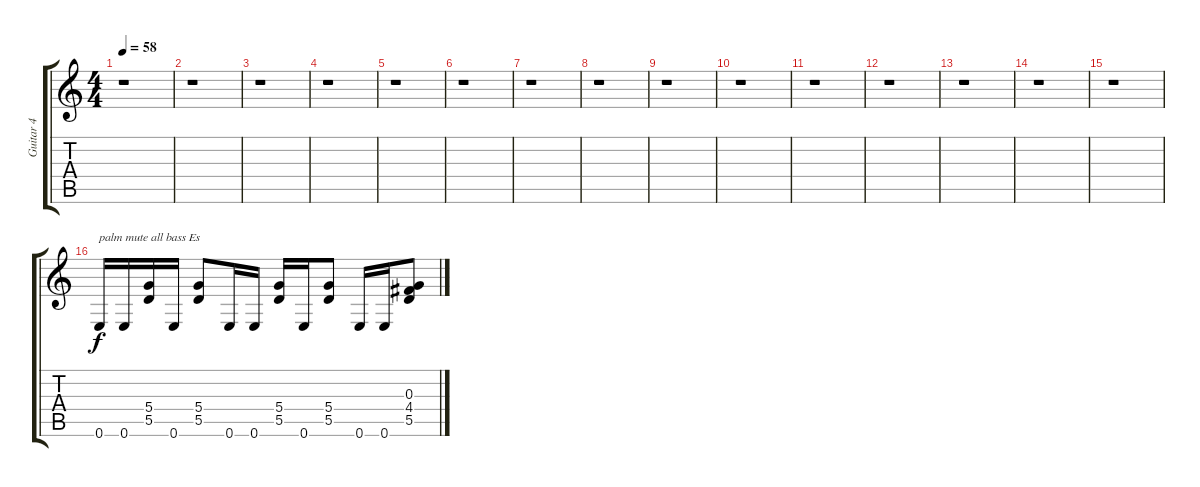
\track ("Guitar 4" "Guitar 4") {instrument overdrivenguitar}
\staff {score tabs}
\tuning (E4 B3 G3 D3 A2 E2) {hide}
\ts (4 4)
\tempo 58
\clef g2
\ks c
r.1{dy f} |
r.1 |
r.1 |
r.1 |
r.1 |
r.1 |
r.1 |
r.1 |
r.1 |
r.1 |
r.1 |
r.1 |
r.1 |
r.1 |
r.1 |
0.6.16{txt "palm mute all bass Es"} 0.6.16 (5.4 5.5).16 0.6.16 (5.4 5.5).8 0.6.16 0.6.16 (5.4 5.5).16 0.6.16 (5.4 5.5).8 0.6.16 0.6.16 (0.3 4.4{h} 5.5).8
